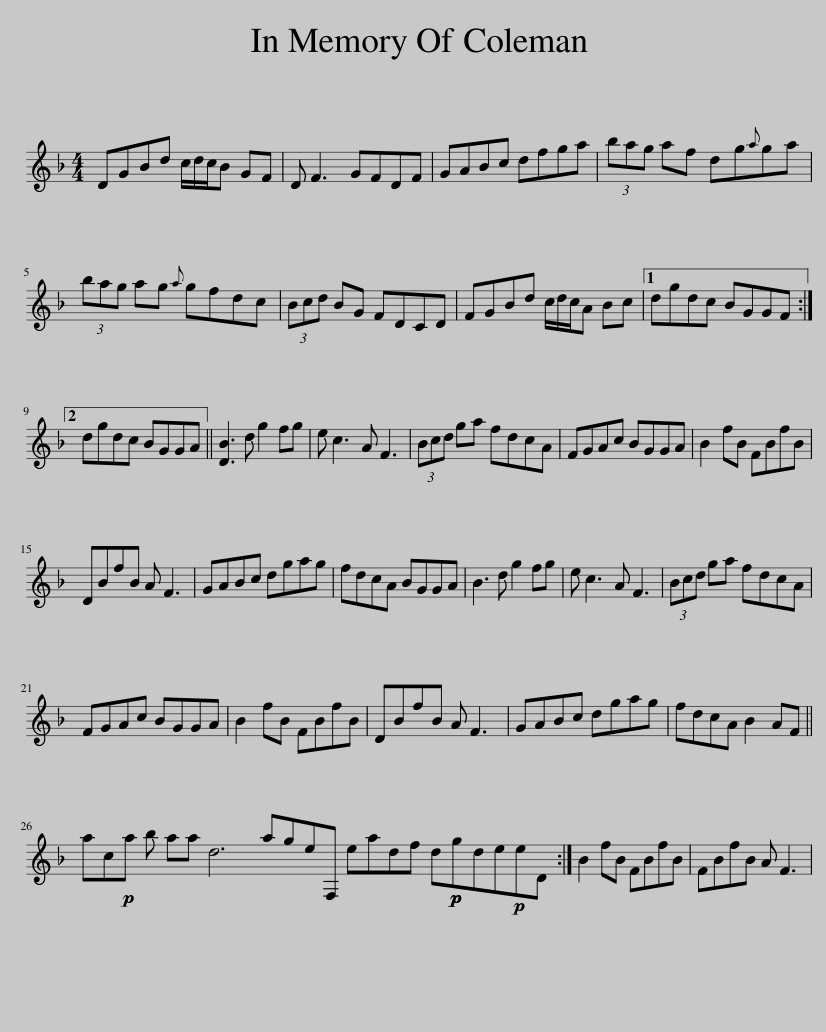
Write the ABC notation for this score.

X:1
L:1/8
M:4/4
I:linebreak $
K:F
V:1 treble
V:1
 DGBd c/d/c/B GF | D F3 GFDF | GABc dfga | (3bag af dg{a}ga |$ (3bag ag{a} gfdc | %5
 (3Bcd BG FDCD | FGBd c/d/c/A Bc |1 dgdc BGGF :|2$ dgdc BGGA || [DB]3 d g2 fg | %10
 e c3 A F3 | (3Bcd ga fdcA | FGAc BGGA | B2 fB FBfB |$ DBfB A F3 | %15
 GABc dgag | fdcA BGGA | B3 d g2 fg | e c3 A F3 | (3Bcd ga fdcA |$ %20
 FGAc BGGA | B2 fB FBfB | DBfB A F3 | GABc dgag | fdcA B2 AF ||$ %25
 ac!p!a b aa d6 ageF, eadf d!p!!p!gde!p!eD :| B2 fB FBfB | FBfB A F3 | %28
